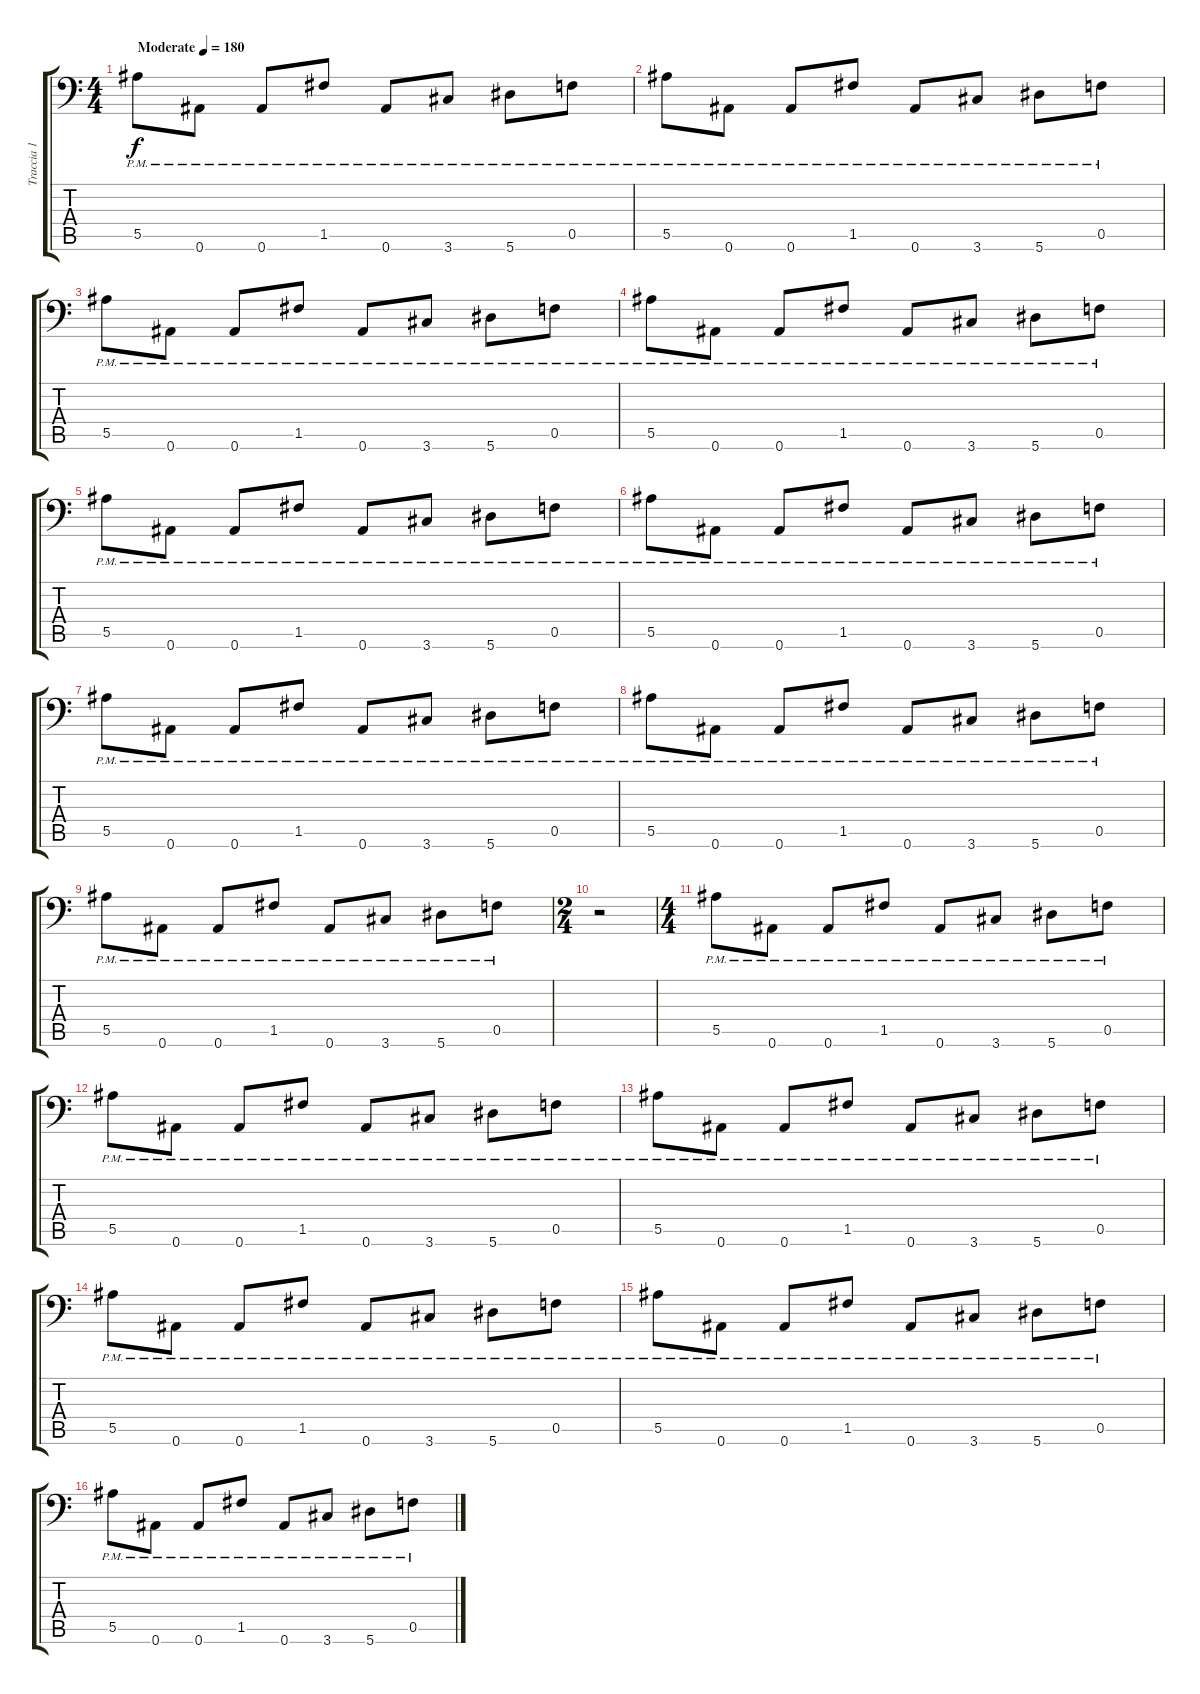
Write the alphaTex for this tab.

\track ("Traccia 1" "Traccia 1") {instrument distortionguitar}
\staff {score tabs}
\tuning (C4 G3 Eb3 Bb2 F2 Bb1) {hide}
\ts (4 4)
\tempo (180 "Moderate")
\clef f4
\ks c
5.5{pm}.8{dy f instrument distortionguitar} 0.6{pm}.8 0.6{pm}.8 1.5{pm}.8 0.6{pm}.8 3.6{pm}.8 5.6{pm}.8 0.5{pm}.8 |
5.5{pm}.8 0.6{pm}.8 0.6{pm}.8 1.5{pm}.8 0.6{pm}.8 3.6{pm}.8 5.6{pm}.8 0.5{pm}.8 |
5.5{pm}.8 0.6{pm}.8 0.6{pm}.8 1.5{pm}.8 0.6{pm}.8 3.6{pm}.8 5.6{pm}.8 0.5{pm}.8 |
5.5{pm}.8 0.6{pm}.8 0.6{pm}.8 1.5{pm}.8 0.6{pm}.8 3.6{pm}.8 5.6{pm}.8 0.5{pm}.8 |
5.5{pm}.8 0.6{pm}.8 0.6{pm}.8 1.5{pm}.8 0.6{pm}.8 3.6{pm}.8 5.6{pm}.8 0.5{pm}.8 |
5.5{pm}.8 0.6{pm}.8 0.6{pm}.8 1.5{pm}.8 0.6{pm}.8 3.6{pm}.8 5.6{pm}.8 0.5{pm}.8 |
5.5{pm}.8 0.6{pm}.8 0.6{pm}.8 1.5{pm}.8 0.6{pm}.8 3.6{pm}.8 5.6{pm}.8 0.5{pm}.8 |
5.5{pm}.8 0.6{pm}.8 0.6{pm}.8 1.5{pm}.8 0.6{pm}.8 3.6{pm}.8 5.6{pm}.8 0.5{pm}.8 |
5.5{pm}.8 0.6{pm}.8 0.6{pm}.8 1.5{pm}.8 0.6{pm}.8 3.6{pm}.8 5.6{pm}.8 0.5{pm}.8 |
\ts (2 4)
r.2 |
\ts (4 4)
5.5{pm}.8 0.6{pm}.8 0.6{pm}.8 1.5{pm}.8 0.6{pm}.8 3.6{pm}.8 5.6{pm}.8 0.5{pm}.8 |
5.5{pm}.8 0.6{pm}.8 0.6{pm}.8 1.5{pm}.8 0.6{pm}.8 3.6{pm}.8 5.6{pm}.8 0.5{pm}.8 |
5.5{pm}.8 0.6{pm}.8 0.6{pm}.8 1.5{pm}.8 0.6{pm}.8 3.6{pm}.8 5.6{pm}.8 0.5{pm}.8 |
5.5{pm}.8 0.6{pm}.8 0.6{pm}.8 1.5{pm}.8 0.6{pm}.8 3.6{pm}.8 5.6{pm}.8 0.5{pm}.8 |
5.5{pm}.8 0.6{pm}.8 0.6{pm}.8 1.5{pm}.8 0.6{pm}.8 3.6{pm}.8 5.6{pm}.8 0.5{pm}.8 |
5.5{pm}.8 0.6{pm}.8 0.6{pm}.8 1.5{pm}.8 0.6{pm}.8 3.6{pm}.8 5.6{pm}.8 0.5{pm}.8
